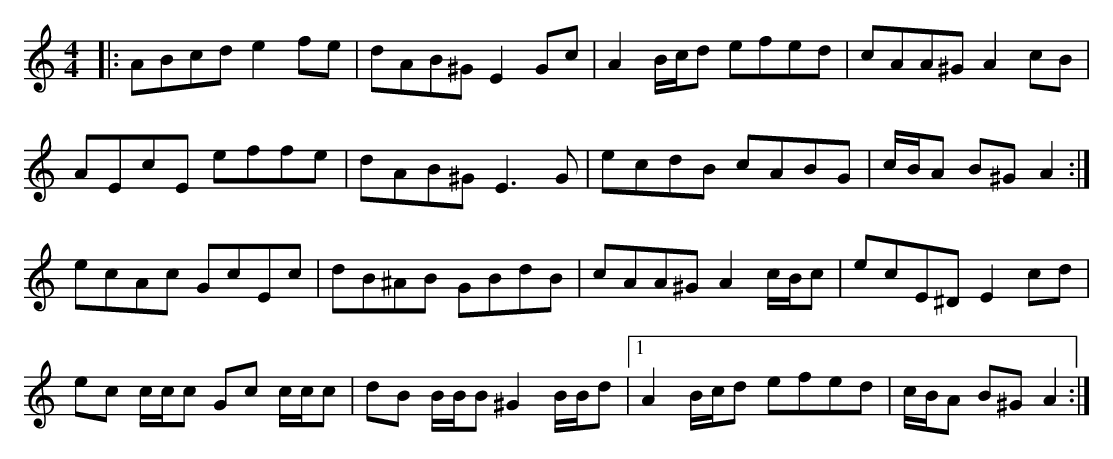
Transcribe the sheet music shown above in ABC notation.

X:1
M:4/4
K:Amin
|:ABcd e2 fe|dAB^G E2 Gc|A2 B/c/d efed|cAA^G A2 cB|
AEcE effe|dAB^G E3 G|ecdB cABG|c/B/A B^G A2:|
ecAc GcEc|dB^AB GBdB|cAA^G A2 c/B/c|ecE^D E2 cd|
ec c/c/c Gc c/c/c|dB B/B/B ^G2 B/B/d|1 A2 B/c/d efed|c/B/A B^G A2:|
